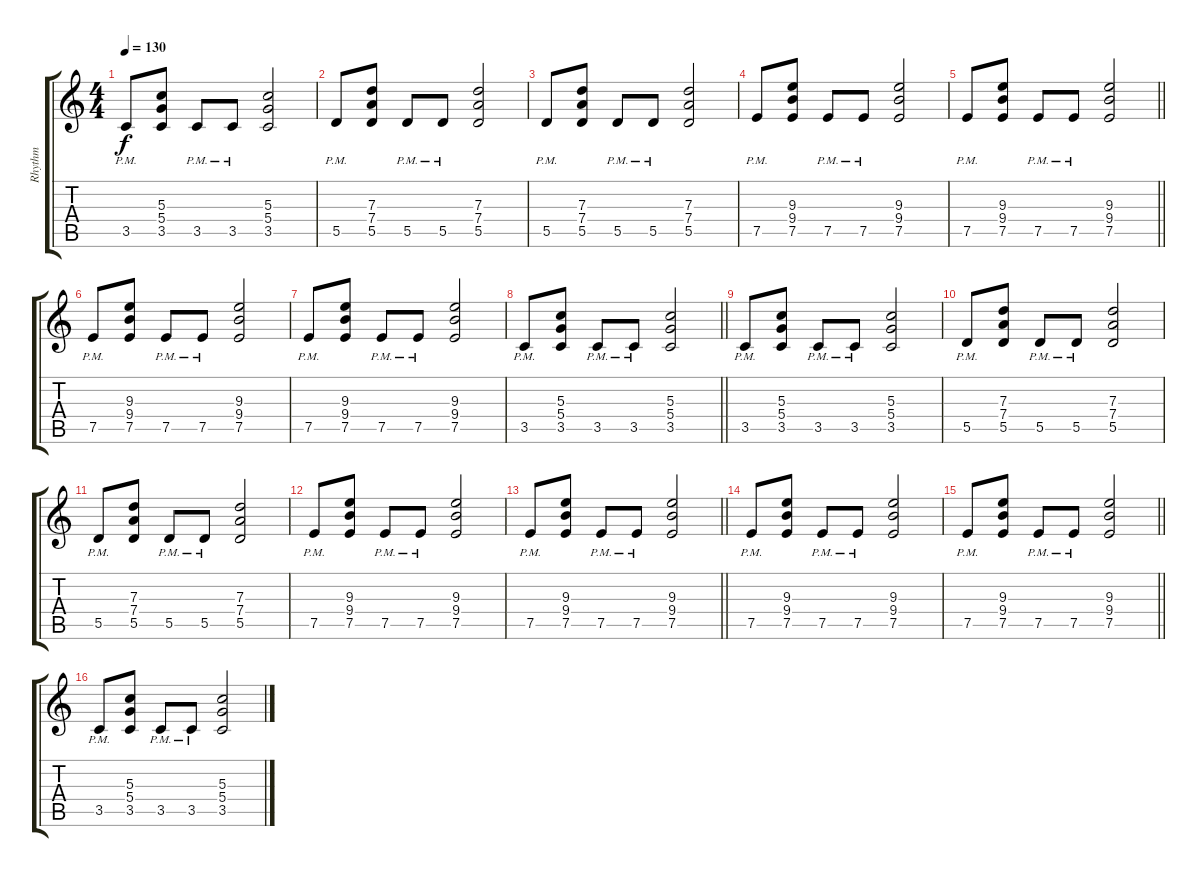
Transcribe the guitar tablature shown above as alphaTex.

\track ("Rhythm" "Rhythm") {instrument distortionguitar}
\staff {score tabs}
\tuning (E4 B3 G3 D3 A2 E2) {hide}
\ts (4 4)
\tempo 130
\clef g2
\ks c
3.5{pm}.8{dy f} (5.3 5.4 3.5).8 3.5{pm}.8 3.5{pm}.8 (5.3 5.4 3.5).2 |
5.5{pm}.8 (7.3 7.4 5.5).8 5.5{pm}.8 5.5{pm}.8 (7.3 7.4 5.5).2 |
5.5{pm}.8 (7.3 7.4 5.5).8 5.5{pm}.8 5.5{pm}.8 (7.3 7.4 5.5).2 |
7.5{pm}.8 (9.3 9.4 7.5).8 7.5{pm}.8 7.5{pm}.8 (9.3 9.4 7.5).2 |
\barLineRight lightlight
7.5{pm}.8 (9.3 9.4 7.5).8 7.5{pm}.8 7.5{pm}.8 (9.3 9.4 7.5).2 |
7.5{pm}.8 (9.3 9.4 7.5).8 7.5{pm}.8 7.5{pm}.8 (9.3 9.4 7.5).2 |
7.5{pm}.8 (9.3 9.4 7.5).8 7.5{pm}.8 7.5{pm}.8 (9.3 9.4 7.5).2 |
\barLineRight lightlight
3.5{pm}.8 (5.3 5.4 3.5).8 3.5{pm}.8 3.5{pm}.8 (5.3 5.4 3.5).2 |
3.5{pm}.8 (5.3 5.4 3.5).8 3.5{pm}.8 3.5{pm}.8 (5.3 5.4 3.5).2 |
5.5{pm}.8 (7.3 7.4 5.5).8 5.5{pm}.8 5.5{pm}.8 (7.3 7.4 5.5).2 |
5.5{pm}.8 (7.3 7.4 5.5).8 5.5{pm}.8 5.5{pm}.8 (7.3 7.4 5.5).2 |
7.5{pm}.8 (9.3 9.4 7.5).8 7.5{pm}.8 7.5{pm}.8 (9.3 9.4 7.5).2 |
\barLineRight lightlight
7.5{pm}.8 (9.3 9.4 7.5).8 7.5{pm}.8 7.5{pm}.8 (9.3 9.4 7.5).2 |
7.5{pm}.8 (9.3 9.4 7.5).8 7.5{pm}.8 7.5{pm}.8 (9.3 9.4 7.5).2 |
\barLineRight lightlight
7.5{pm}.8 (9.3 9.4 7.5).8 7.5{pm}.8 7.5{pm}.8 (9.3 9.4 7.5).2 |
3.5{pm}.8 (5.3 5.4 3.5).8 3.5{pm}.8 3.5{pm}.8 (5.3 5.4 3.5).2
